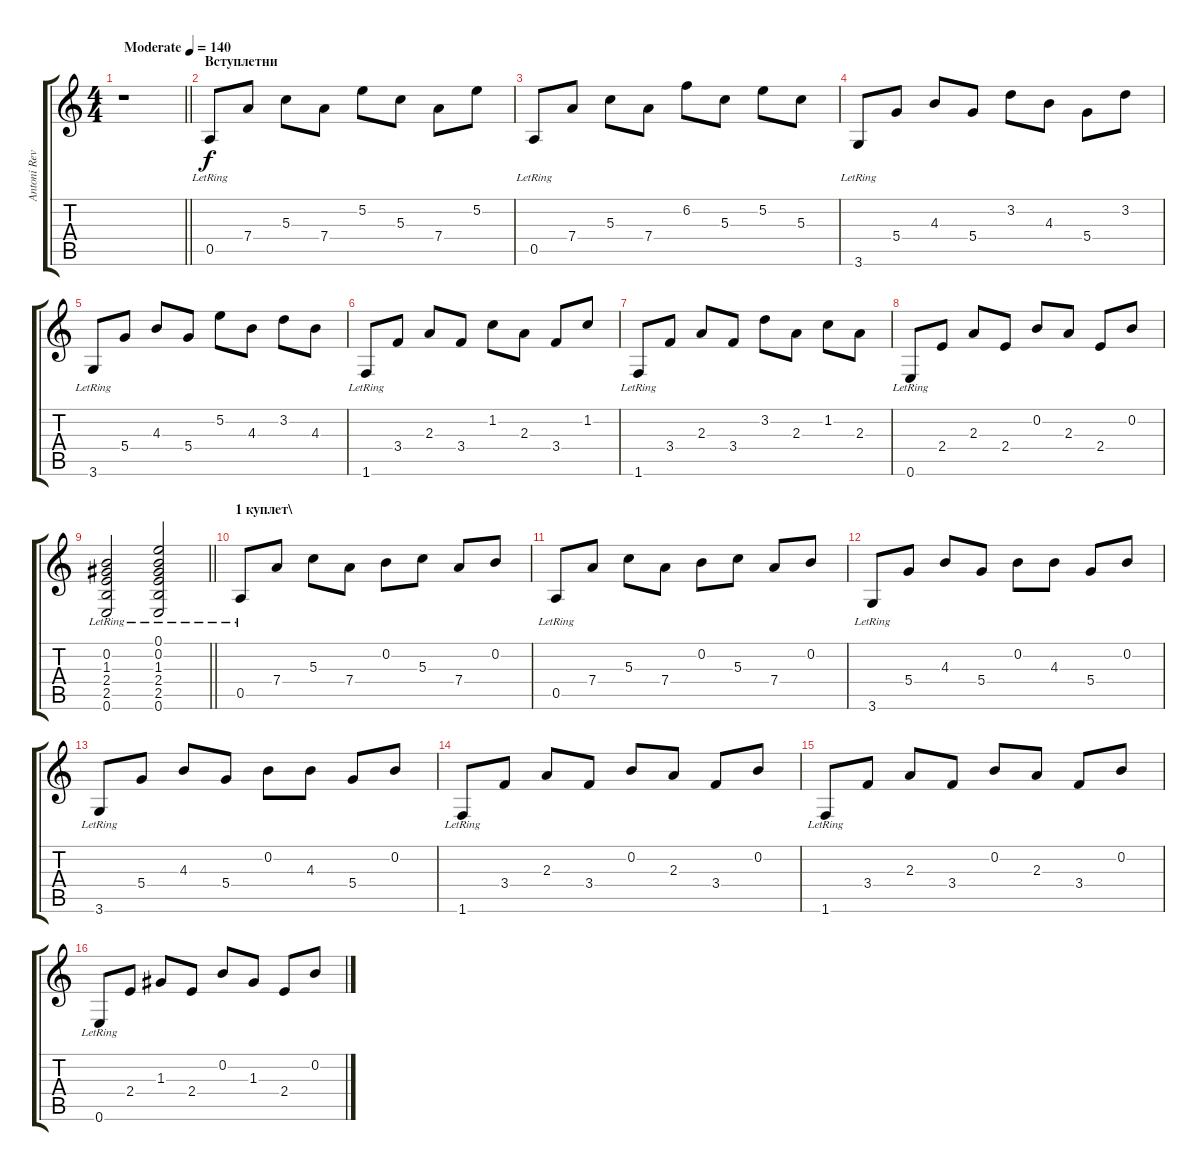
\track ("Antoni Revenson" "Antoni Rev") {instrument overdrivenguitar}
\staff {score tabs}
\tuning (E4 B3 G3 D3 A2 E2) {hide}
\ts (4 4)
\tempo (140 "Moderate")
\clef g2
\barLineRight lightlight
\ks c
r.1{dy f instrument acousticguitarsteel} |
\section ("" "Вступлетни")
0.5{lr}.8 7.4.8 5.3.8 7.4.8 5.2.8 5.3.8 7.4.8 5.2.8 |
0.5{lr}.8 7.4.8 5.3.8 7.4.8 6.2.8 5.3.8 5.2.8 5.3.8 |
3.6{lr}.8 5.4.8 4.3.8 5.4.8 3.2.8 4.3.8 5.4.8 3.2.8 |
3.6{lr}.8 5.4.8 4.3.8 5.4.8 5.2.8 4.3.8 3.2.8 4.3.8 |
1.6{lr}.8 3.4.8 2.3.8 3.4.8 1.2.8 2.3.8 3.4.8 1.2.8 |
1.6{lr}.8 3.4.8 2.3.8 3.4.8 3.2.8 2.3.8 1.2.8 2.3.8 |
0.6{lr}.8 2.4.8 2.3.8 2.4.8 0.2.8 2.3.8 2.4.8 0.2.8 |
\barLineRight lightlight
(0.2{lr} 1.3{lr} 2.4{lr} 2.5{lr} 0.6{lr}).2 (0.1{lr} 0.2{lr} 1.3{lr} 2.4{lr} 2.5{lr} 0.6{lr}).2 |
\section ("" "1 куплет\\")
0.5{lr}.8 7.4.8 5.3.8 7.4.8 0.2.8 5.3.8 7.4.8 0.2.8 |
0.5{lr}.8 7.4.8 5.3.8 7.4.8 0.2.8 5.3.8 7.4.8 0.2.8 |
3.6{lr}.8 5.4.8 4.3.8 5.4.8 0.2.8 4.3.8 5.4.8 0.2.8 |
3.6{lr}.8 5.4.8 4.3.8 5.4.8 0.2.8 4.3.8 5.4.8 0.2.8 |
1.6{lr}.8 3.4.8 2.3.8 3.4.8 0.2.8 2.3.8 3.4.8 0.2.8 |
1.6{lr}.8 3.4.8 2.3.8 3.4.8 0.2.8 2.3.8 3.4.8 0.2.8 |
0.6{lr}.8 2.4.8 1.3.8 2.4.8 0.2.8 1.3.8 2.4.8 0.2.8
